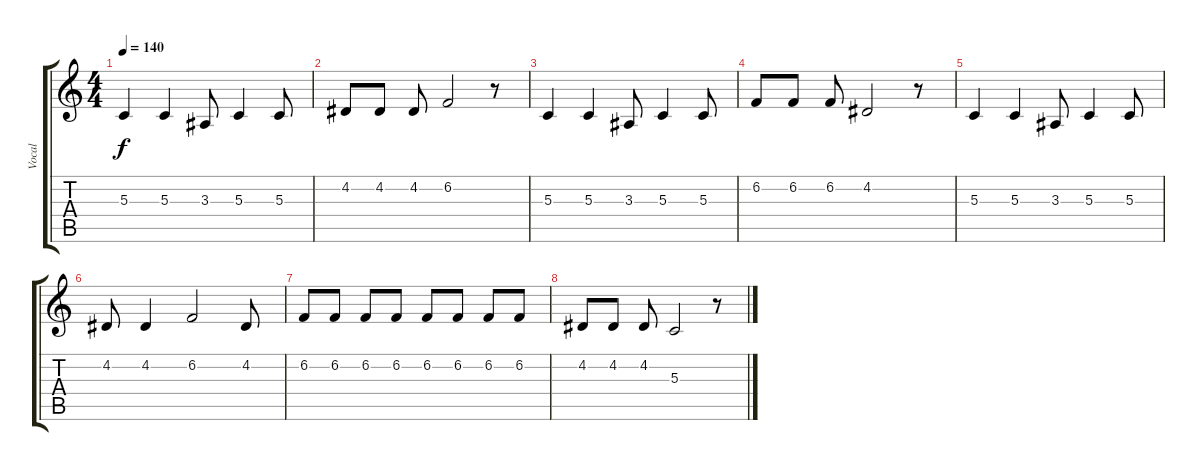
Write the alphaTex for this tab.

\track ("Vocal" "Vocal") {instrument percussiveorgan}
\staff {score tabs}
\tuning (E4 B3 G3 D3 A2 E2) {hide}
\ts (4 4)
\tempo 140
\clef g2
\ks c
5.3.4{dy f} 5.3.4 3.3.8 5.3.4 5.3.8 |
4.2.8 4.2.8 4.2.8 6.2.2 r.8 |
5.3.4 5.3.4 3.3.8 5.3.4 5.3.8 |
6.2.8 6.2.8 6.2.8 4.2.2 r.8 |
5.3.4 5.3.4 3.3.8 5.3.4 5.3.8 |
4.2.8 4.2.4 6.2.2 4.2.8 |
6.2.8 6.2.8 6.2.8 6.2.8 6.2.8 6.2.8 6.2.8 6.2.8 |
4.2.8 4.2.8 4.2.8 5.3.2 r.8
